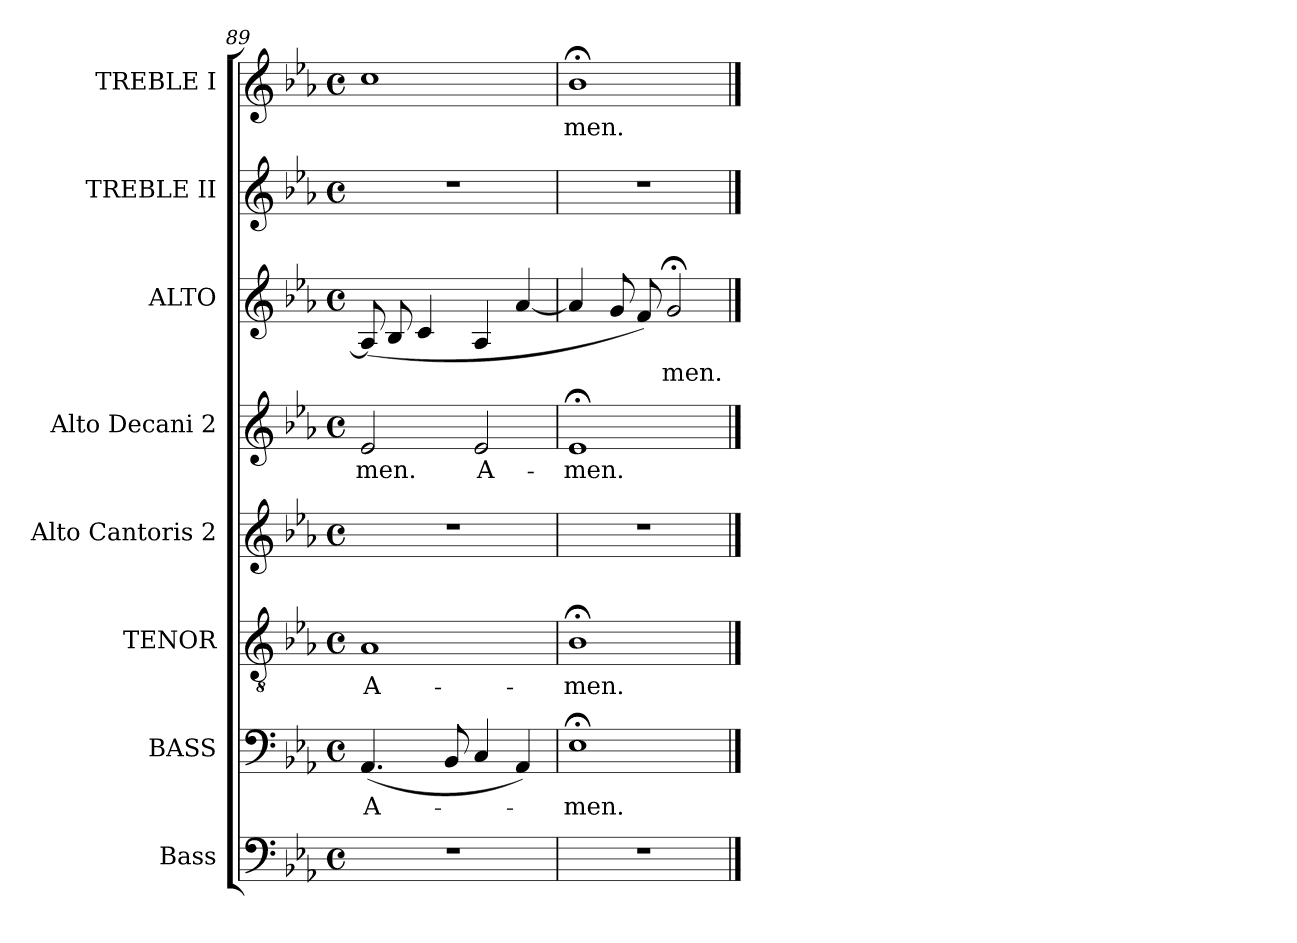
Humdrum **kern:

**kern	**kern	**text	**kern	**text	**kern	**kern	**text	**kern	**text	**kern	**kern	**text
*part8	*part7	*part7	*part6	*part6	*part5	*part4	*part4	*part3	*part3	*part2	*part1	*part1
*staff8	*staff7	*staff7	*staff6	*staff6	*staff5	*staff4	*staff4	*staff3	*staff3	*staff2	*staff1	*staff1
*I"Bass	*I"BASS	*	*I"TENOR	*	*I"Alto Cantoris 2	*I"Alto Decani 2	*	*I"ALTO	*	*I"TREBLE II	*I"TREBLE I	*
*I'B.	*I'B.	*	*I'T.	*	*I'A.Can.2	*I'A.Dec.2	*	*	*	*	*	*
*clefF4	*clefF4	*	*clefGv2	*	*clefG2	*clefG2	*	*clefG2	*	*clefG2	*clefG2	*
*	*	*	*ITrd7c12	*	*	*	*	*	*	*	*	*
*k[b-e-a-]	*k[b-e-a-]	*	*k[b-e-a-]	*	*k[b-e-a-]	*k[b-e-a-]	*	*k[b-e-a-]	*	*k[b-e-a-]	*k[b-e-a-]	*
*E-:	*E-:	*	*E-:	*	*E-:	*E-:	*	*E-:	*	*E-:	*E-:	*
*M4/4	*M4/4	*	*M4/4	*	*M4/4	*M4/4	*	*M4/4	*	*M4/4	*M4/4	*
*met(c)	*met(c)	*	*met(c)	*	*met(c)	*met(c)	*	*met(c)	*	*met(c)	*met(c)	*
=89	=89	=89	=89	=89	=89	=89	=89	=89	=89	=89	=89	=89
!	!	!LO:LY:b:color=#000000	!	!	!	!	!	!	!	!	!	!
!	!	!	!	!LO:LY:b:color=#000000	!	!	!	!	!	!	!	!
!	!	!	!	!	!	!	!LO:LY:b:color=#000000	!	!	!	!	!
1r	(4.AA-i/	A-	1AA-i	A-	1r	2e-i/	-men.	(8A-i/]	.	1r	1cci	.
.	.	.	.	.	.	.	.	8B-i/	.	.	.	.
.	.	.	.	.	.	.	.	4ci/	.	.	.	.
.	8BB-i/	.	.	.	.	.	.	.	.	.	.	.
!	!	!	!	!	!	!	!LO:LY:b:color=#000000	!	!	!	!	!
.	4Ci/	.	.	.	.	2e-i/	A-	4A-i/	.	.	.	.
.	4AA-i/)	.	.	.	.	.	.	[4a-i/	.	.	.	.
=90	=90	=90	=90	=90	=90	=90	=90	=90	=90	=90	=90	=90
!	!	!LO:LY:b:color=#000000	!	!	!	!	!	!	!	!	!	!
!	!	!	!	!LO:LY:b:color=#000000	!	!	!	!	!	!	!	!
!	!	!	!	!	!	!	!LO:LY:b:color=#000000	!	!	!	!	!
!	!	!	!	!	!	!	!	!	!	!	!	!LO:LY:b:color=#000000
1r	1E-;i	-men.	1BB-;i	-men.	1r	1e-;i	-men.	4a-i/]	.	1r	1b-;i	-men.
.	.	.	.	.	.	.	.	8gi/	.	.	.	.
.	.	.	.	.	.	.	.	8fi/)	.	.	.	.
!	!	!	!	!	!	!	!	!	!LO:LY:b:color=#000000	!	!	!
.	.	.	.	.	.	.	.	2g;i/	-men.	.	.	.
==	==	==	==	==	==	==	==	==	==	==	==	==
*-	*-	*-	*-	*-	*-	*-	*-	*-	*-	*-	*-	*-
